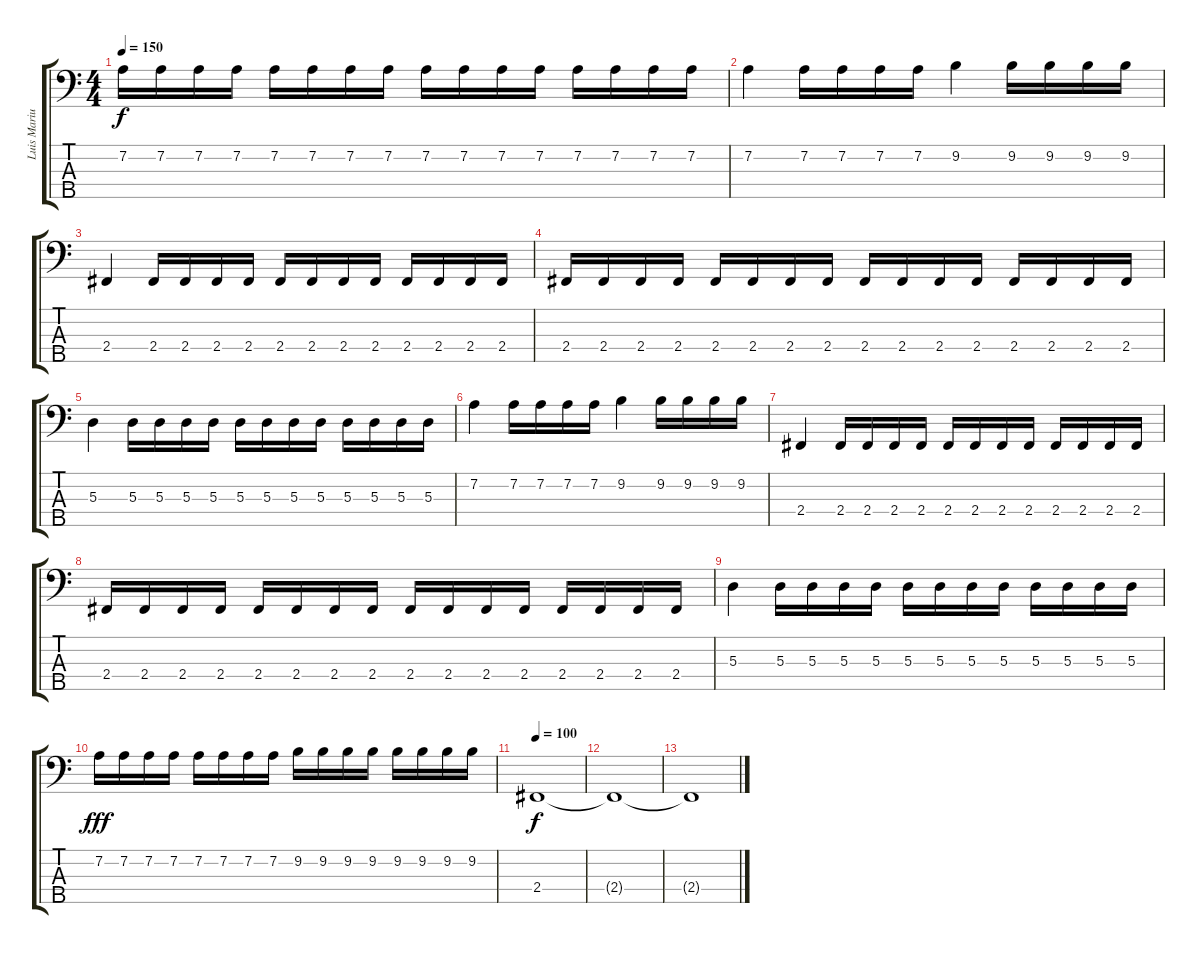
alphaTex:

\track ("Luis Mariutti" "Luis Mariu") {instrument electricbassfinger}
\staff {score tabs}
\tuning (G2 D2 A1 E1 B0) {hide}
\ts (4 4)
\tempo 150
\clef f4
\ks c
7.2.16{dy f} 7.2.16 7.2.16 7.2.16 7.2.16 7.2.16 7.2.16 7.2.16 7.2.16 7.2.16 7.2.16 7.2.16 7.2.16 7.2.16 7.2.16 7.2.16 |
7.2.4 7.2.16 7.2.16 7.2.16 7.2.16 9.2.4 9.2.16 9.2.16 9.2.16 9.2.16 |
2.4.4 2.4.16 2.4.16 2.4.16 2.4.16 2.4.16 2.4.16 2.4.16 2.4.16 2.4.16 2.4.16 2.4.16 2.4.16 |
2.4.16 2.4.16 2.4.16 2.4.16 2.4.16 2.4.16 2.4.16 2.4.16 2.4.16 2.4.16 2.4.16 2.4.16 2.4.16 2.4.16 2.4.16 2.4.16 |
5.3.4 5.3.16 5.3.16 5.3.16 5.3.16 5.3.16 5.3.16 5.3.16 5.3.16 5.3.16 5.3.16 5.3.16 5.3.16 |
7.2.4 7.2.16 7.2.16 7.2.16 7.2.16 9.2.4 9.2.16 9.2.16 9.2.16 9.2.16 |
2.4.4 2.4.16 2.4.16 2.4.16 2.4.16 2.4.16 2.4.16 2.4.16 2.4.16 2.4.16 2.4.16 2.4.16 2.4.16 |
2.4.16 2.4.16 2.4.16 2.4.16 2.4.16 2.4.16 2.4.16 2.4.16 2.4.16 2.4.16 2.4.16 2.4.16 2.4.16 2.4.16 2.4.16 2.4.16 |
5.3.4 5.3.16 5.3.16 5.3.16 5.3.16 5.3.16 5.3.16 5.3.16 5.3.16 5.3.16 5.3.16 5.3.16 5.3.16 |
7.2.16{dy fff} 7.2.16 7.2.16 7.2.16 7.2.16 7.2.16 7.2.16 7.2.16 9.2.16 9.2.16 9.2.16 9.2.16 9.2.16 9.2.16 9.2.16 9.2.16 |
\tempo 100
2.4.1{dy f} |
2.4{t}.1 |
2.4{t}.1
